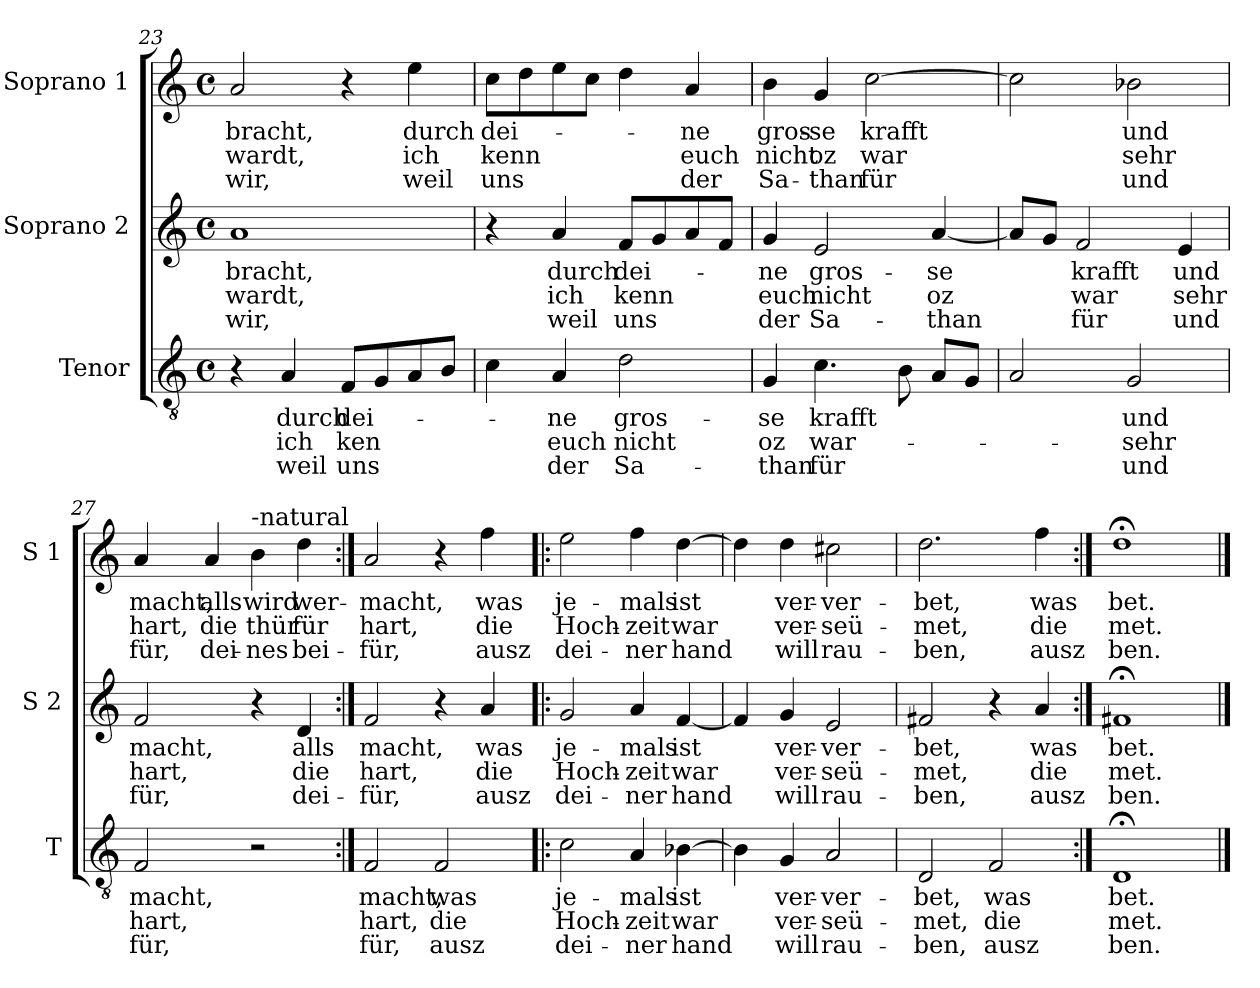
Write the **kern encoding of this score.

**kern	**text	**text	**text	**kern	**text	**text	**text	**kern	**text	**text	**text
*part3	*part3	*part3	*part3	*part2	*part2	*part2	*part2	*part1	*part1	*part1	*part1
*staff3	*staff3	*staff3	*staff3	*staff2	*staff2	*staff2	*staff2	*staff1	*staff1	*staff1	*staff1
*I"Tenor	*	*	*	*I"Soprano 2	*	*	*	*I"Soprano 1	*	*	*
*I'T	*	*	*	*I'S 2	*	*	*	*I'S 1	*	*	*
*clefGv2	*	*	*	*clefG2	*	*	*	*clefG2	*	*	*
*k[]	*	*	*	*k[]	*	*	*	*k[]	*	*	*
*C:	*	*	*	*C:	*	*	*	*C:	*	*	*
*M4/4	*	*	*	*M4/4	*	*	*	*M4/4	*	*	*
*met(c)	*	*	*	*met(c)	*	*	*	*met(c)	*	*	*
=23	=23	=23	=23	=23	=23	=23	=23	=23	=23	=23	=23
!	!	!	!	!	!LO:LY:b	!LO:LY:b	!LO:LY:b	!	!LO:LY:b	!LO:LY:b	!LO:LY:b
4r	.	.	.	1a	-bracht,	wardt,	wir,	2a/	-bracht,	wardt,	wir,
!	!LO:LY:b	!LO:LY:b	!LO:LY:b	!	!	!	!	!	!	!	!
4A/	durch	ich	weil	.	.	.	.	.	.	.	.
!	!LO:LY:b	!LO:LY:b	!LO:LY:b	!	!	!	!	!	!	!	!
8F/L	dei-	ken	uns	.	.	.	.	4r	.	.	.
8G/	.	.	.	.	.	.	.	.	.	.	.
!	!	!	!	!	!	!	!	!	!LO:LY:b	!LO:LY:b	!LO:LY:b
8A/	.	.	.	.	.	.	.	4ee\	durch	ich	weil
8B/J	.	.	.	.	.	.	.	.	.	.	.
=24	=24	=24	=24	=24	=24	=24	=24	=24	=24	=24	=24
!	!	!	!	!	!	!	!	!	!LO:LY:b	!LO:LY:b	!LO:LY:b
4c\	.	.	.	4r	.	.	.	8cc\L	dei-	kenn	uns
.	.	.	.	.	.	.	.	8dd\	.	.	.
!	!LO:LY:b	!LO:LY:b	!LO:LY:b	!	!LO:LY:b	!LO:LY:b	!LO:LY:b	!	!	!	!
4A/	-ne	euch	der	4a/	durch	ich	weil	8ee\	.	.	.
.	.	.	.	.	.	.	.	8cc\J	.	.	.
!	!LO:LY:b	!LO:LY:b	!LO:LY:b	!	!LO:LY:b	!LO:LY:b	!LO:LY:b	!	!	!	!
2d\	gros-	nicht	Sa-	8f/L	dei-	kenn	uns	4dd\	.	.	.
.	.	.	.	8g/	.	.	.	.	.	.	.
!	!	!	!	!	!	!	!	!	!LO:LY:b	!LO:LY:b	!LO:LY:b
.	.	.	.	8a/	.	.	.	4a/	-ne	euch	der
.	.	.	.	8f/J	.	.	.	.	.	.	.
=25	=25	=25	=25	=25	=25	=25	=25	=25	=25	=25	=25
!	!LO:LY:b	!LO:LY:b	!LO:LY:b	!	!LO:LY:b	!LO:LY:b	!LO:LY:b	!	!LO:LY:b	!LO:LY:b	!LO:LY:b
4G/	-se	oz	-than	4g/	-ne	euch	der	4b\	gros-	nicht	Sa-
!	!LO:LY:b	!LO:LY:b	!LO:LY:b	!	!LO:LY:b	!LO:LY:b	!LO:LY:b	!	!LO:LY:b	!LO:LY:b	!LO:LY:b
4.c\	krafft	war-	für	2e/	gros-	nicht	Sa-	4g/	-se	oz	-than
!	!	!	!	!	!	!	!	!	!LO:LY:b	!LO:LY:b	!LO:LY:b
.	.	.	.	.	.	.	.	[2cc\	krafft	war	für
8B\	.	.	.	.	.	.	.	.	.	.	.
!	!	!	!	!	!LO:LY:b	!LO:LY:b	!LO:LY:b	!	!	!	!
8A/L	.	.	.	[4a/	-se	oz	-than	.	.	.	.
8G/J	.	.	.	.	.	.	.	.	.	.	.
=26	=26	=26	=26	=26	=26	=26	=26	=26	=26	=26	=26
2A/	.	.	.	8a/L]	.	.	.	2cc\]	.	.	.
.	.	.	.	8g/J	.	.	.	.	.	.	.
!	!	!	!	!	!LO:LY:b	!LO:LY:b	!LO:LY:b	!	!	!	!
.	.	.	.	2f/	krafft	war	für	.	.	.	.
!	!LO:LY:b	!LO:LY:b	!LO:LY:b	!	!	!	!	!	!LO:LY:b	!LO:LY:b	!LO:LY:b
2G/	und	-sehr	und	.	.	.	.	2b-X\	und	sehr	und
!	!	!	!	!	!LO:LY:b	!LO:LY:b	!LO:LY:b	!	!	!	!
.	.	.	.	4e/	und	sehr	und	.	.	.	.
=27	=27	=27	=27	=27	=27	=27	=27	=27	=27	=27	=27
!	!LO:LY:b	!LO:LY:b	!LO:LY:b	!	!LO:LY:b	!LO:LY:b	!LO:LY:b	!	!LO:LY:b	!LO:LY:b	!LO:LY:b
2F/	macht,	hart,	für,	2f/	macht,	hart,	für,	4a/	macht,	hart,	für,
!	!	!	!	!	!	!	!	!	!LO:LY:b	!LO:LY:b	!LO:LY:b
.	.	.	.	.	.	.	.	4a/	alls	die	dei-
!	!	!	!	!	!	!	!	!LO:TX:a:t=-natural	!	!	!
!	!	!	!	!	!	!	!	!	!LO:LY:b	!LO:LY:b	!LO:LY:b
2r	.	.	.	4r	.	.	.	4b\	wird	thür	-nes
!	!	!	!	!	!LO:LY:b	!LO:LY:b	!LO:LY:b	!	!LO:LY:b	!LO:LY:b	!LO:LY:b
.	.	.	.	4d/	alls	die	dei-	4dd\	wer-	für	bei-
!!LO:PB:g=z
=28:|!	=28:|!	=28:|!	=28:|!	=28:|!	=28:|!	=28:|!	=28:|!	=28:|!	=28:|!	=28:|!	=28:|!
!	!LO:LY:b	!LO:LY:b	!LO:LY:b	!	!LO:LY:b	!LO:LY:b	!LO:LY:b	!	!LO:LY:b	!LO:LY:b	!LO:LY:b
2F/	macht,	hart,	für,	2f/	macht,	hart,	-für,	2a/	-macht,	hart,	-für,
!	!LO:LY:b	!LO:LY:b	!LO:LY:b	!	!	!	!	!	!	!	!
2F/	was	die	ausz	4r	.	.	.	4r	.	.	.
!	!	!	!	!	!LO:LY:b	!LO:LY:b	!LO:LY:b	!	!LO:LY:b	!LO:LY:b	!LO:LY:b
.	.	.	.	4a/	was	die	ausz	4ff\	was	die	ausz
=29!|:	=29!|:	=29!|:	=29!|:	=29!|:	=29!|:	=29!|:	=29!|:	=29!|:	=29!|:	=29!|:	=29!|:
!	!LO:LY:b	!LO:LY:b	!LO:LY:b	!	!LO:LY:b	!LO:LY:b	!LO:LY:b	!	!LO:LY:b	!LO:LY:b	!LO:LY:b
2c\	je-	Hoch-	dei-	2g/	je-	Hoch-	dei-	2ee\	je-	Hoch-	dei-
!	!LO:LY:b	!LO:LY:b	!LO:LY:b	!	!LO:LY:b	!LO:LY:b	!LO:LY:b	!	!LO:LY:b	!LO:LY:b	!LO:LY:b
4A/	-mals	-zeit	-ner	4a/	-mals	-zeit	-ner	4ff\	-mals	-zeit	-ner
!	!LO:LY:b	!LO:LY:b	!LO:LY:b	!	!LO:LY:b	!LO:LY:b	!LO:LY:b	!	!LO:LY:b	!LO:LY:b	!LO:LY:b
[4B-X\	ist	war	hand	[4f/	ist	war	hand	[4dd\	ist	war	hand
=30	=30	=30	=30	=30	=30	=30	=30	=30	=30	=30	=30
4B-\]	.	.	.	4f/]	.	.	.	4dd\]	.	.	.
!	!LO:LY:b	!LO:LY:b	!LO:LY:b	!	!LO:LY:b	!LO:LY:b	!LO:LY:b	!	!LO:LY:b	!LO:LY:b	!LO:LY:b
4G/	ver-	ver-	will	4g/	ver-	ver-	will	4dd\	ver-	ver-	will
!	!LO:LY:b	!LO:LY:b	!LO:LY:b	!	!LO:LY:b	!LO:LY:b	!LO:LY:b	!	!LO:LY:b	!LO:LY:b	!LO:LY:b
2A/	-ver-	-seü-	rau-	2e/	-ver-	-seü-	rau-	2cc#X\	-ver-	-seü-	rau-
=31	=31	=31	=31	=31	=31	=31	=31	=31	=31	=31	=31
!	!LO:LY:b	!LO:LY:b	!LO:LY:b	!	!LO:LY:b	!LO:LY:b	!LO:LY:b	!	!LO:LY:b	!LO:LY:b	!LO:LY:b
2D/	-bet,	-met,	-ben,	2f#X/	-bet,	-met,	-ben,	2.dd\	-bet,	-met,	-ben,
!	!LO:LY:b	!LO:LY:b	!LO:LY:b	!	!	!	!	!	!	!	!
2F/	was	die	ausz	4r	.	.	.	.	.	.	.
!	!	!	!	!	!LO:LY:b	!LO:LY:b	!LO:LY:b	!	!LO:LY:b	!LO:LY:b	!LO:LY:b
.	.	.	.	4a/	was	die	ausz	4ff\	was	die	ausz
=32:|!	=32:|!	=32:|!	=32:|!	=32:|!	=32:|!	=32:|!	=32:|!	=32:|!	=32:|!	=32:|!	=32:|!
!	!LO:LY:b	!LO:LY:b	!LO:LY:b	!	!LO:LY:b	!LO:LY:b	!LO:LY:b	!	!LO:LY:b	!LO:LY:b	!LO:LY:b
1D;<	bet.	met.	ben.	1f#X;<	bet.	met.	ben.	1dd;<	bet.	met.	ben.
==	==	==	==	==	==	==	==	==	==	==	==
*-	*-	*-	*-	*-	*-	*-	*-	*-	*-	*-	*-
